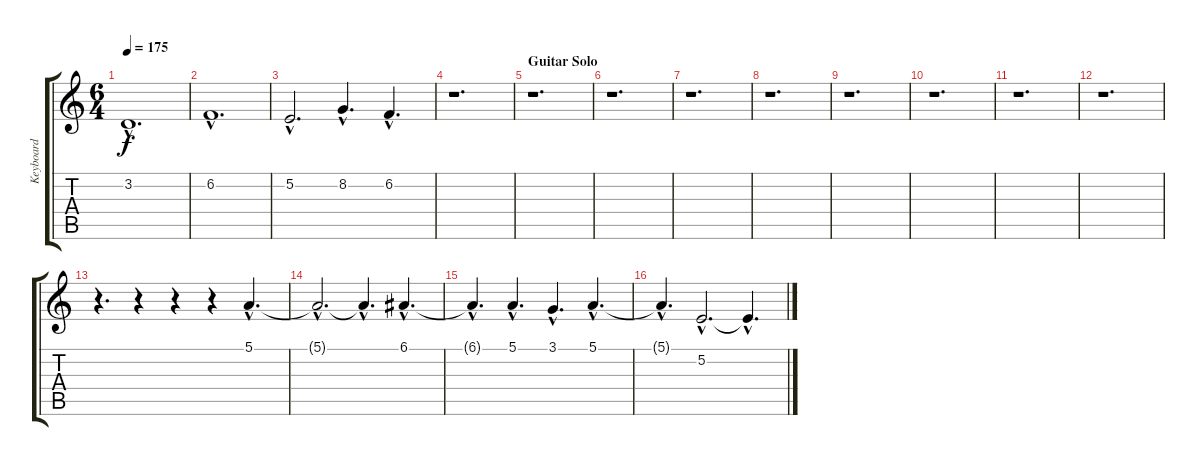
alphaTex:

\track ("Keyboard" "Keyboard") {instrument lead2sawtooth}
\staff {score tabs}
\tuning (E4 B3 G3 D3 A2 E2) {hide}
\ts (6 4)
\tempo 175
\clef g2
\ks c
3.2{hac}.1{d dy f} |
6.2{hac}.1{d} |
5.2{hac}.2{d} 8.2{hac}.4{d} 6.2{hac}.4{d} |
r.1{d} |
\section ("" "Guitar Solo")
r.1{d} |
r.1{d} |
r.1{d} |
r.1{d} |
r.1{d} |
r.1{d} |
r.1{d} |
r.1{d} |
r.4{d} r.4 r.4 r.4 5.1{hac}.4{d} |
5.1{hac t}.2{d} 5.1{hac t}.4{d} 6.1{hac}.4{d} |
6.1{hac t}.4{d} 5.1{hac}.4{d} 3.1{hac}.4{d} 5.1{hac}.4{d} |
5.1{hac t}.4{d} 5.2{hac}.2{d} 5.2{hac t}.4{d}
